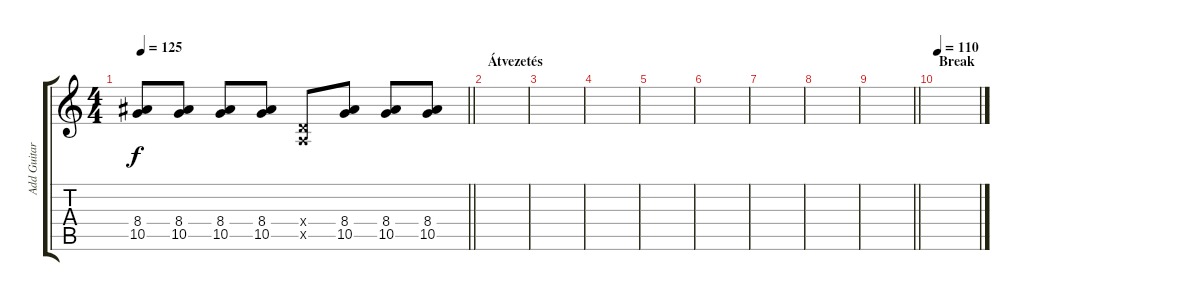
\track ("Add Guitar 1" "Add Guitar") {instrument distortionguitar}
\staff {score tabs}
\tuning (E4 B3 G3 D3 A2 D2) {hide}
\ts (4 4)
\tempo 125
\clef g2
\barLineRight lightlight
\ks c
(8.4 10.5).8{dy f} (8.4 10.5).8 (8.4 10.5).8 (8.4 10.5).8 (0.4{x} 0.5{x}).8 (8.4 10.5).8 (8.4 10.5).8 (8.4 10.5).8 |
\section ("" "Átvezetés")
|
|
|
|
|
|
|
\barLineRight lightlight
|
\section ("" "Break")
\tempo 110
